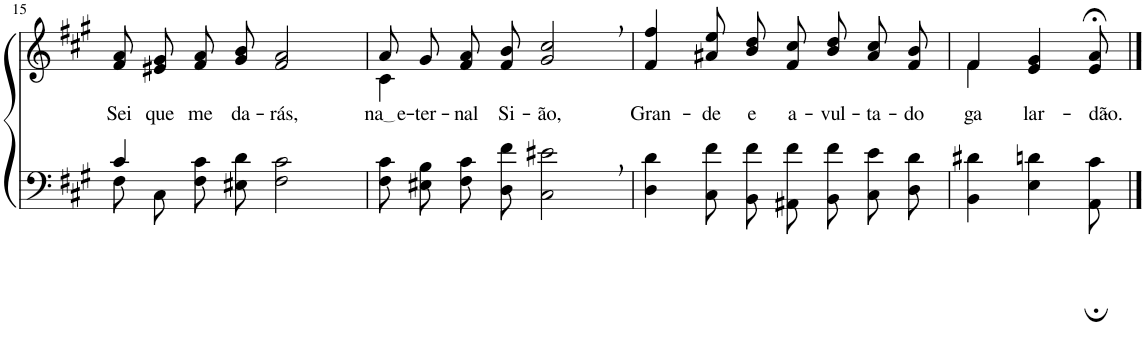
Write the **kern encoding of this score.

**kern	**kern	**text
*part2	*part1	*part1
*staff2	*staff1	*staff1
*I"Parte III e IV	*I"Parte I e II	*
!!LO:PB:g=z
*clefF4	*clefG2	*
*Trd1c2	*Trd1c2	*
*k[f#c#g#]	*k[f#c#g#]	*
*M4/4	*M4/4	*
=15	=15	=15
*^	*	*
!	!	!	!LO:LY:b
4c#/	8F#\L	8f#/ 8a/L	Sei
!	!	!	!LO:LY:b
.	8C#\J	8e#X/ 8g#/J	que
!	!	!	!LO:LY:b
2.ryy	8F#\ 8c#\L	8f#/ 8a/L	me
!	!	!	!LO:LY:b
.	8E#X\ 8d\J	8g#/ 8b/J	da-
!	!	!	!LO:LY:b
.	2F#\ 2c#\	2f#/ 2a/	-rás,
=16	=16	=16	=16
*	*	*^	*
!	!	!	!	!LO:LY:b
*v	*v	*	*	*
8F#\ 8c#\L	8a/L	4c#\	na e
!	!	!	!LO:LY:b
8E#X\ 8B\J	8g#/J	.	-ter-
!	!	!	!LO:LY:b
8F#\ 8c#\L	8f#/ 8a/L	2.ryy	-nal
!	!	!	!LO:LY:b
8D\ 8f#\J	8f#/ 8b/J	.	Si-
!	!	!	!LO:LY:b
2C#\, 2e#X\,	2g#/, 2cc#/,	.	-ão,
*	*v	*v	*
=17	=17	=17
!	!	!LO:LY:b
4D\ 4d\	4f#/ 4ff#/	Gran-
!	!	!LO:LY:b
8C#\ 8f#\L	8a#X\ 8ee\L	-de
!	!	!LO:LY:b
8BB\ 8f#\J	8b\ 8dd\J	e
!	!	!LO:LY:b
8AA#X\ 8f#\L	8f#/ 8cc#/L	a-
!	!	!LO:LY:b
8BB\ 8f#\J	8b/ 8dd/J	-vul-
!	!	!LO:LY:b
8C#\ 8e\L	8a#/ 8cc#/L	-ta-
!	!	!LO:LY:b
8D\ 8d\J	8f#/ 8b/J	-do
=18	=18	=18
*	*^	*
!	!	!	!LO:LY:b
4BB\ 4d#X\	4f#/	4f#\	-ga-
!	!	!	!LO:LY:b
4E\ 4dn\	4e/ 4g#/	4.ryy	-lar-
!	!	!	!LO:LY:b
8AA\; 8c#\;	8e/;< 8a/;<	.	-dão.-
*	*v	*v	*
==	==	==
*-	*-	*-
